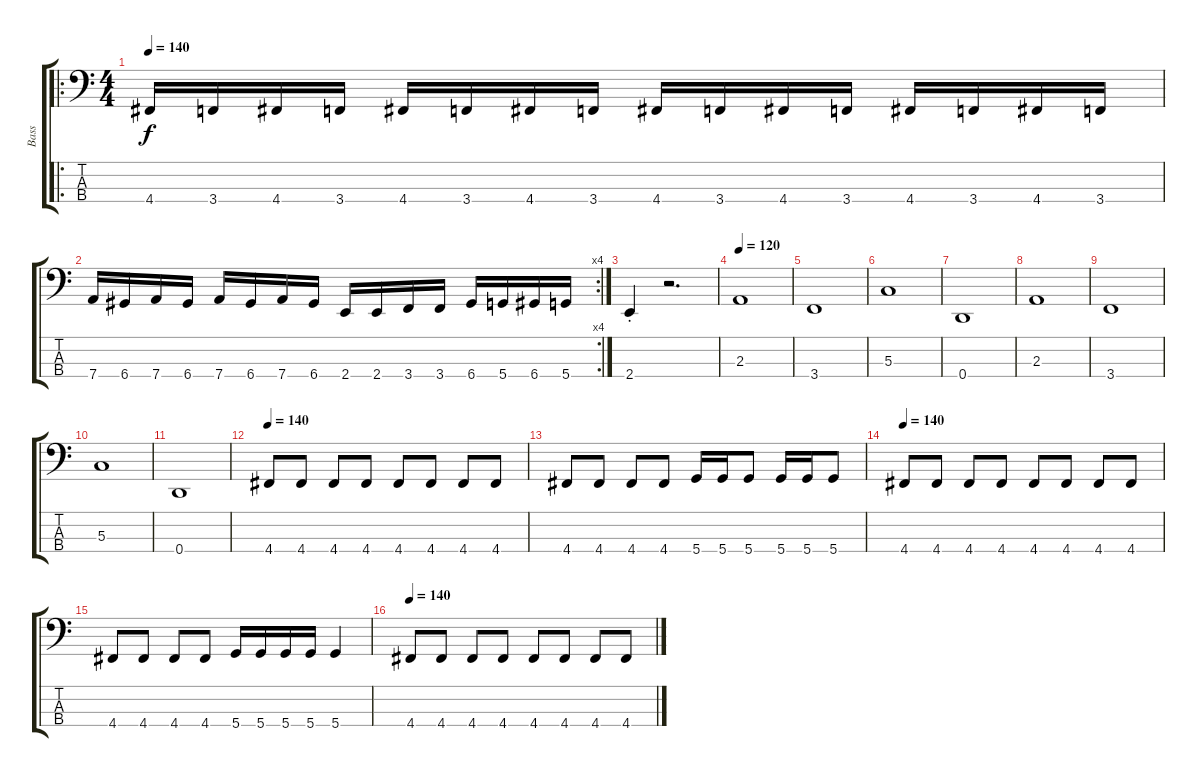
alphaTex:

\track ("Bass" "Bass") {instrument electricbassfinger}
\staff {score tabs}
\tuning (F2 C2 G1 D1) {hide}
\ro
\ts (4 4)
\tempo 140
\clef f4
\ks c
4.4.16{dy f} 3.4.16 4.4.16 3.4.16 4.4.16 3.4.16 4.4.16 3.4.16 4.4.16 3.4.16 4.4.16 3.4.16 4.4.16 3.4.16 4.4.16 3.4.16 |
\rc 4
7.4.16 6.4.16 7.4.16 6.4.16 7.4.16 6.4.16 7.4.16 6.4.16 2.4.16 2.4.16 3.4.16 3.4.16 6.4.16 5.4.16 6.4.16 5.4.16 |
2.4{st}.4 r.2{d} |
\tempo 120
2.3.1 |
3.4.1 |
5.3.1 |
0.4.1 |
2.3.1 |
3.4.1 |
5.3.1 |
0.4.1 |
\tempo 140
4.4.8 4.4.8 4.4.8 4.4.8 4.4.8 4.4.8 4.4.8 4.4.8 |
4.4.8 4.4.8 4.4.8 4.4.8 5.4.16 5.4.16 5.4.8 5.4.16 5.4.16 5.4.8 |
\tempo 140
4.4.8 4.4.8 4.4.8 4.4.8 4.4.8 4.4.8 4.4.8 4.4.8 |
4.4.8 4.4.8 4.4.8 4.4.8 5.4.16 5.4.16 5.4.16 5.4.16 5.4.4 |
\tempo 140
4.4.8 4.4.8 4.4.8 4.4.8 4.4.8 4.4.8 4.4.8 4.4.8
